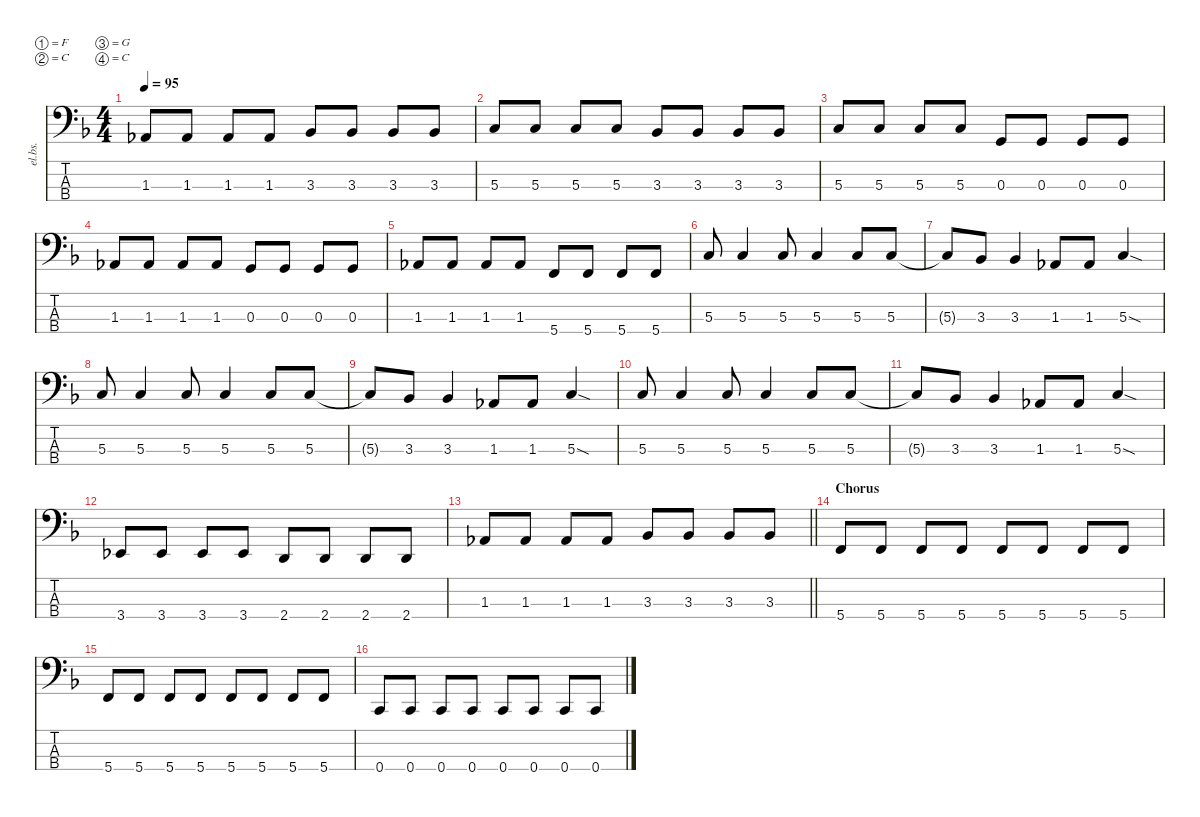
\defaultSystemsLayout 4
\hideDynamics
\bracketExtendMode nobrackets
\track ("Marco" "el.bs.") {instrument electricbasspick}
\staff {score tabs}
\tuning (F2 C2 G1 C1)
\ts (4 4)
\tempo 95
\clef f4
\ks f
1.3{acc b}.8{dy mf} 1.3{acc b}.8 1.3{acc b}.8 1.3{acc b}.8 3.3{acc b}.8{dy f} 3.3{acc b}.8 3.3{acc b}.8 3.3{acc b}.8 |
5.3{acc forcenatural}.8{dy mf} 5.3{acc forcenatural}.8 5.3{acc forcenatural}.8 5.3{acc forcenatural}.8 3.3{acc b}.8 3.3{acc b}.8 3.3{acc b}.8 3.3{acc b}.8 |
5.3{acc forcenatural}.8 5.3{acc forcenatural}.8 5.3{acc forcenatural}.8 5.3{acc forcenatural}.8 0.3{acc forcenatural}.8 0.3{acc forcenatural}.8 0.3{acc forcenatural}.8 0.3{acc forcenatural}.8 |
1.3{acc b}.8 1.3{acc b}.8 1.3{acc b}.8 1.3{acc b}.8 0.3{acc forcenatural}.8 0.3{acc forcenatural}.8 0.3{acc forcenatural}.8 0.3{acc forcenatural}.8 |
1.3{acc b}.8 1.3{acc b}.8 1.3{acc b}.8 1.3{acc b}.8 5.4{acc forcenatural}.8 5.4{acc forcenatural}.8 5.4{acc forcenatural}.8 5.4{acc forcenatural}.8 |
5.3{acc forcenatural}.8 5.3{acc forcenatural}.4 5.3{acc forcenatural}.8 5.3{acc forcenatural}.4 5.3{acc forcenatural}.8 5.3{acc forcenatural}.8 |
5.3{t acc forcenatural}.8 3.3{acc b}.8 3.3{acc b}.4 1.3{acc b}.8 1.3{acc b}.8 5.3{sod acc forcenatural}.4 |
5.3{acc forcenatural}.8 5.3{acc forcenatural}.4 5.3{acc forcenatural}.8 5.3{acc forcenatural}.4 5.3{acc forcenatural}.8 5.3{acc forcenatural}.8 |
5.3{t acc forcenatural}.8 3.3{acc b}.8 3.3{acc b}.4 1.3{acc b}.8 1.3{acc b}.8 5.3{sod acc forcenatural}.4 |
5.3{acc forcenatural}.8 5.3{acc forcenatural}.4 5.3{acc forcenatural}.8 5.3{acc forcenatural}.4 5.3{acc forcenatural}.8 5.3{acc forcenatural}.8 |
5.3{t acc forcenatural}.8 3.3{acc b}.8 3.3{acc b}.4 1.3{acc b}.8 1.3{acc b}.8 5.3{sod acc forcenatural}.4 |
3.4{acc b}.8 3.4{acc b}.8 3.4{acc b}.8 3.4{acc b}.8 2.4{acc forcenatural}.8 2.4{acc forcenatural}.8 2.4{acc forcenatural}.8 2.4{acc forcenatural}.8 |
\barLineRight lightlight
1.3{acc b}.8 1.3{acc b}.8 1.3{acc b}.8 1.3{acc b}.8 3.3{acc b}.8 3.3{acc b}.8 3.3{acc b}.8 3.3{acc b}.8 |
\section ("" "Chorus")
5.4{acc forcenatural}.8{dy f} 5.4{acc forcenatural}.8 5.4{acc forcenatural}.8 5.4{acc forcenatural}.8 5.4{acc forcenatural}.8 5.4{acc forcenatural}.8 5.4{acc forcenatural}.8 5.4{acc forcenatural}.8 |
5.4{acc forcenatural}.8 5.4{acc forcenatural}.8 5.4{acc forcenatural}.8 5.4{acc forcenatural}.8 5.4{acc forcenatural}.8 5.4{acc forcenatural}.8 5.4{acc forcenatural}.8 5.4{acc forcenatural}.8 |
0.4{acc forcenatural}.8 0.4{acc forcenatural}.8 0.4{acc forcenatural}.8 0.4{acc forcenatural}.8 0.4{acc forcenatural}.8 0.4{acc forcenatural}.8 0.4{acc forcenatural}.8 0.4{acc forcenatural}.8
